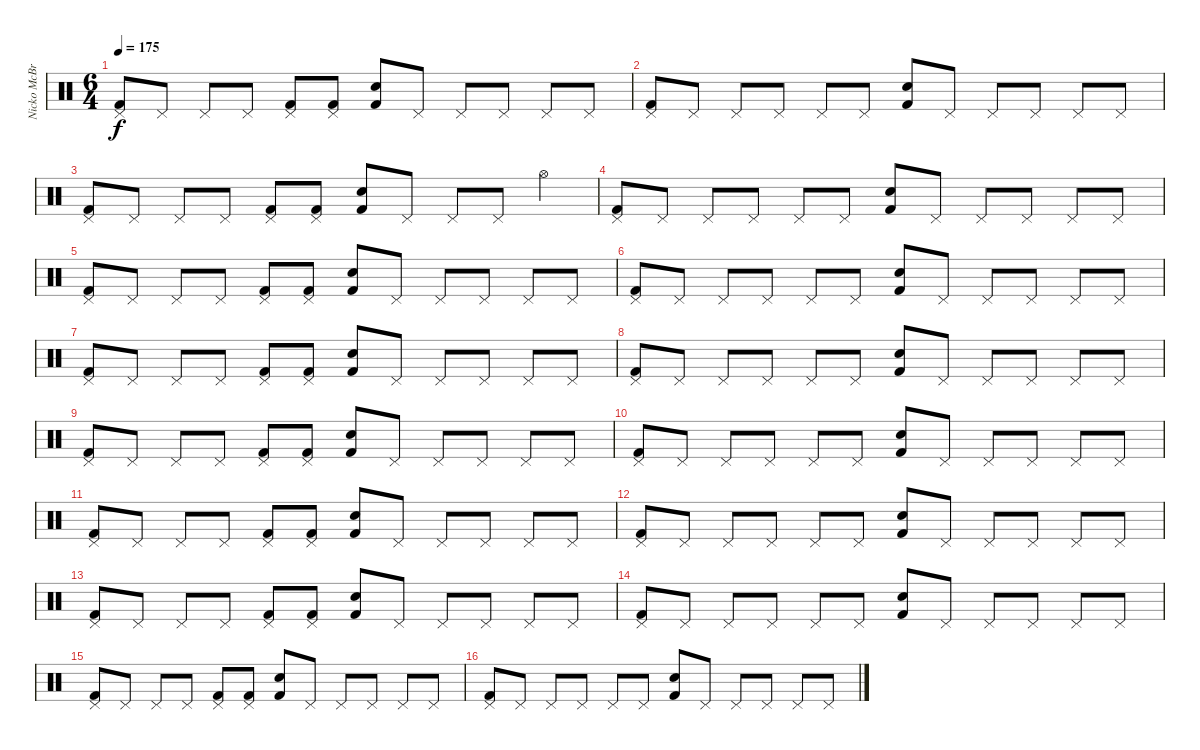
\track ("Nicko McBrain" "Nicko McBr") {instrument percussion}
\staff {score}
\articulation defaults
\ts (6 4)
\tempo 175
\clef neutral
\ks c
("Pedal Hi-Hat (hit)" "Kick (hit) 2").8{dy f} "Pedal Hi-Hat (hit)".8 "Pedal Hi-Hat (hit)".8 "Pedal Hi-Hat (hit)".8 ("Pedal Hi-Hat (hit)" "Kick (hit) 2").8 ("Pedal Hi-Hat (hit)" "Kick (hit) 2").8 ("Snare (hit) 2" "Kick (hit) 2").8 "Pedal Hi-Hat (hit)".8 "Pedal Hi-Hat (hit)".8 "Pedal Hi-Hat (hit)".8 "Pedal Hi-Hat (hit)".8 "Pedal Hi-Hat (hit)".8 |
("Pedal Hi-Hat (hit)" "Kick (hit) 2").8 "Pedal Hi-Hat (hit)".8 "Pedal Hi-Hat (hit)".8 "Pedal Hi-Hat (hit)".8 "Pedal Hi-Hat (hit)".8 "Pedal Hi-Hat (hit)".8 ("Snare (hit) 2" "Kick (hit) 2").8 "Pedal Hi-Hat (hit)".8 "Pedal Hi-Hat (hit)".8 "Pedal Hi-Hat (hit)".8 "Pedal Hi-Hat (hit)".8 "Pedal Hi-Hat (hit)".8 |
("Pedal Hi-Hat (hit)" "Kick (hit) 2").8 "Pedal Hi-Hat (hit)".8 "Pedal Hi-Hat (hit)".8 "Pedal Hi-Hat (hit)".8 ("Pedal Hi-Hat (hit)" "Kick (hit) 2").8 ("Pedal Hi-Hat (hit)" "Kick (hit) 2").8 ("Snare (hit) 2" "Kick (hit) 2").8 "Pedal Hi-Hat (hit)".8 "Pedal Hi-Hat (hit)".8 "Pedal Hi-Hat (hit)".8 "Hi-Hat (open)".4 |
("Pedal Hi-Hat (hit)" "Kick (hit) 2").8 "Pedal Hi-Hat (hit)".8 "Pedal Hi-Hat (hit)".8 "Pedal Hi-Hat (hit)".8 "Pedal Hi-Hat (hit)".8 "Pedal Hi-Hat (hit)".8 ("Snare (hit) 2" "Kick (hit) 2").8 "Pedal Hi-Hat (hit)".8 "Pedal Hi-Hat (hit)".8 "Pedal Hi-Hat (hit)".8 "Pedal Hi-Hat (hit)".8 "Pedal Hi-Hat (hit)".8 |
("Pedal Hi-Hat (hit)" "Kick (hit) 2").8 "Pedal Hi-Hat (hit)".8 "Pedal Hi-Hat (hit)".8 "Pedal Hi-Hat (hit)".8 ("Pedal Hi-Hat (hit)" "Kick (hit) 2").8 ("Pedal Hi-Hat (hit)" "Kick (hit) 2").8 ("Snare (hit) 2" "Kick (hit) 2").8 "Pedal Hi-Hat (hit)".8 "Pedal Hi-Hat (hit)".8 "Pedal Hi-Hat (hit)".8 "Pedal Hi-Hat (hit)".8 "Pedal Hi-Hat (hit)".8 |
("Pedal Hi-Hat (hit)" "Kick (hit) 2").8 "Pedal Hi-Hat (hit)".8 "Pedal Hi-Hat (hit)".8 "Pedal Hi-Hat (hit)".8 "Pedal Hi-Hat (hit)".8 "Pedal Hi-Hat (hit)".8 ("Snare (hit) 2" "Kick (hit) 2").8 "Pedal Hi-Hat (hit)".8 "Pedal Hi-Hat (hit)".8 "Pedal Hi-Hat (hit)".8 "Pedal Hi-Hat (hit)".8 "Pedal Hi-Hat (hit)".8 |
("Pedal Hi-Hat (hit)" "Kick (hit) 2").8 "Pedal Hi-Hat (hit)".8 "Pedal Hi-Hat (hit)".8 "Pedal Hi-Hat (hit)".8 ("Pedal Hi-Hat (hit)" "Kick (hit) 2").8 ("Pedal Hi-Hat (hit)" "Kick (hit) 2").8 ("Snare (hit) 2" "Kick (hit) 2").8 "Pedal Hi-Hat (hit)".8 "Pedal Hi-Hat (hit)".8 "Pedal Hi-Hat (hit)".8 "Pedal Hi-Hat (hit)".8 "Pedal Hi-Hat (hit)".8 |
("Pedal Hi-Hat (hit)" "Kick (hit) 2").8 "Pedal Hi-Hat (hit)".8 "Pedal Hi-Hat (hit)".8 "Pedal Hi-Hat (hit)".8 "Pedal Hi-Hat (hit)".8 "Pedal Hi-Hat (hit)".8 ("Snare (hit) 2" "Kick (hit) 2").8 "Pedal Hi-Hat (hit)".8 "Pedal Hi-Hat (hit)".8 "Pedal Hi-Hat (hit)".8 "Pedal Hi-Hat (hit)".8 "Pedal Hi-Hat (hit)".8 |
("Pedal Hi-Hat (hit)" "Kick (hit) 2").8 "Pedal Hi-Hat (hit)".8 "Pedal Hi-Hat (hit)".8 "Pedal Hi-Hat (hit)".8 ("Pedal Hi-Hat (hit)" "Kick (hit) 2").8 ("Pedal Hi-Hat (hit)" "Kick (hit) 2").8 ("Snare (hit) 2" "Kick (hit) 2").8 "Pedal Hi-Hat (hit)".8 "Pedal Hi-Hat (hit)".8 "Pedal Hi-Hat (hit)".8 "Pedal Hi-Hat (hit)".8 "Pedal Hi-Hat (hit)".8 |
("Pedal Hi-Hat (hit)" "Kick (hit) 2").8 "Pedal Hi-Hat (hit)".8 "Pedal Hi-Hat (hit)".8 "Pedal Hi-Hat (hit)".8 "Pedal Hi-Hat (hit)".8 "Pedal Hi-Hat (hit)".8 ("Snare (hit) 2" "Kick (hit) 2").8 "Pedal Hi-Hat (hit)".8 "Pedal Hi-Hat (hit)".8 "Pedal Hi-Hat (hit)".8 "Pedal Hi-Hat (hit)".8 "Pedal Hi-Hat (hit)".8 |
("Pedal Hi-Hat (hit)" "Kick (hit) 2").8 "Pedal Hi-Hat (hit)".8 "Pedal Hi-Hat (hit)".8 "Pedal Hi-Hat (hit)".8 ("Pedal Hi-Hat (hit)" "Kick (hit) 2").8 ("Pedal Hi-Hat (hit)" "Kick (hit) 2").8 ("Snare (hit) 2" "Kick (hit) 2").8 "Pedal Hi-Hat (hit)".8 "Pedal Hi-Hat (hit)".8 "Pedal Hi-Hat (hit)".8 "Pedal Hi-Hat (hit)".8 "Pedal Hi-Hat (hit)".8 |
("Pedal Hi-Hat (hit)" "Kick (hit) 2").8 "Pedal Hi-Hat (hit)".8 "Pedal Hi-Hat (hit)".8 "Pedal Hi-Hat (hit)".8 "Pedal Hi-Hat (hit)".8 "Pedal Hi-Hat (hit)".8 ("Snare (hit) 2" "Kick (hit) 2").8 "Pedal Hi-Hat (hit)".8 "Pedal Hi-Hat (hit)".8 "Pedal Hi-Hat (hit)".8 "Pedal Hi-Hat (hit)".8 "Pedal Hi-Hat (hit)".8 |
("Pedal Hi-Hat (hit)" "Kick (hit) 2").8 "Pedal Hi-Hat (hit)".8 "Pedal Hi-Hat (hit)".8 "Pedal Hi-Hat (hit)".8 ("Pedal Hi-Hat (hit)" "Kick (hit) 2").8 ("Pedal Hi-Hat (hit)" "Kick (hit) 2").8 ("Snare (hit) 2" "Kick (hit) 2").8 "Pedal Hi-Hat (hit)".8 "Pedal Hi-Hat (hit)".8 "Pedal Hi-Hat (hit)".8 "Pedal Hi-Hat (hit)".8 "Pedal Hi-Hat (hit)".8 |
("Pedal Hi-Hat (hit)" "Kick (hit) 2").8 "Pedal Hi-Hat (hit)".8 "Pedal Hi-Hat (hit)".8 "Pedal Hi-Hat (hit)".8 "Pedal Hi-Hat (hit)".8 "Pedal Hi-Hat (hit)".8 ("Snare (hit) 2" "Kick (hit) 2").8 "Pedal Hi-Hat (hit)".8 "Pedal Hi-Hat (hit)".8 "Pedal Hi-Hat (hit)".8 "Pedal Hi-Hat (hit)".8 "Pedal Hi-Hat (hit)".8 |
("Pedal Hi-Hat (hit)" "Kick (hit) 2").8 "Pedal Hi-Hat (hit)".8 "Pedal Hi-Hat (hit)".8 "Pedal Hi-Hat (hit)".8 ("Pedal Hi-Hat (hit)" "Kick (hit) 2").8 ("Pedal Hi-Hat (hit)" "Kick (hit) 2").8 ("Snare (hit) 2" "Kick (hit) 2").8 "Pedal Hi-Hat (hit)".8 "Pedal Hi-Hat (hit)".8 "Pedal Hi-Hat (hit)".8 "Pedal Hi-Hat (hit)".8 "Pedal Hi-Hat (hit)".8 |
("Pedal Hi-Hat (hit)" "Kick (hit) 2").8 "Pedal Hi-Hat (hit)".8 "Pedal Hi-Hat (hit)".8 "Pedal Hi-Hat (hit)".8 "Pedal Hi-Hat (hit)".8 "Pedal Hi-Hat (hit)".8 ("Snare (hit) 2" "Kick (hit) 2").8 "Pedal Hi-Hat (hit)".8 "Pedal Hi-Hat (hit)".8 "Pedal Hi-Hat (hit)".8 "Pedal Hi-Hat (hit)".8 "Pedal Hi-Hat (hit)".8
